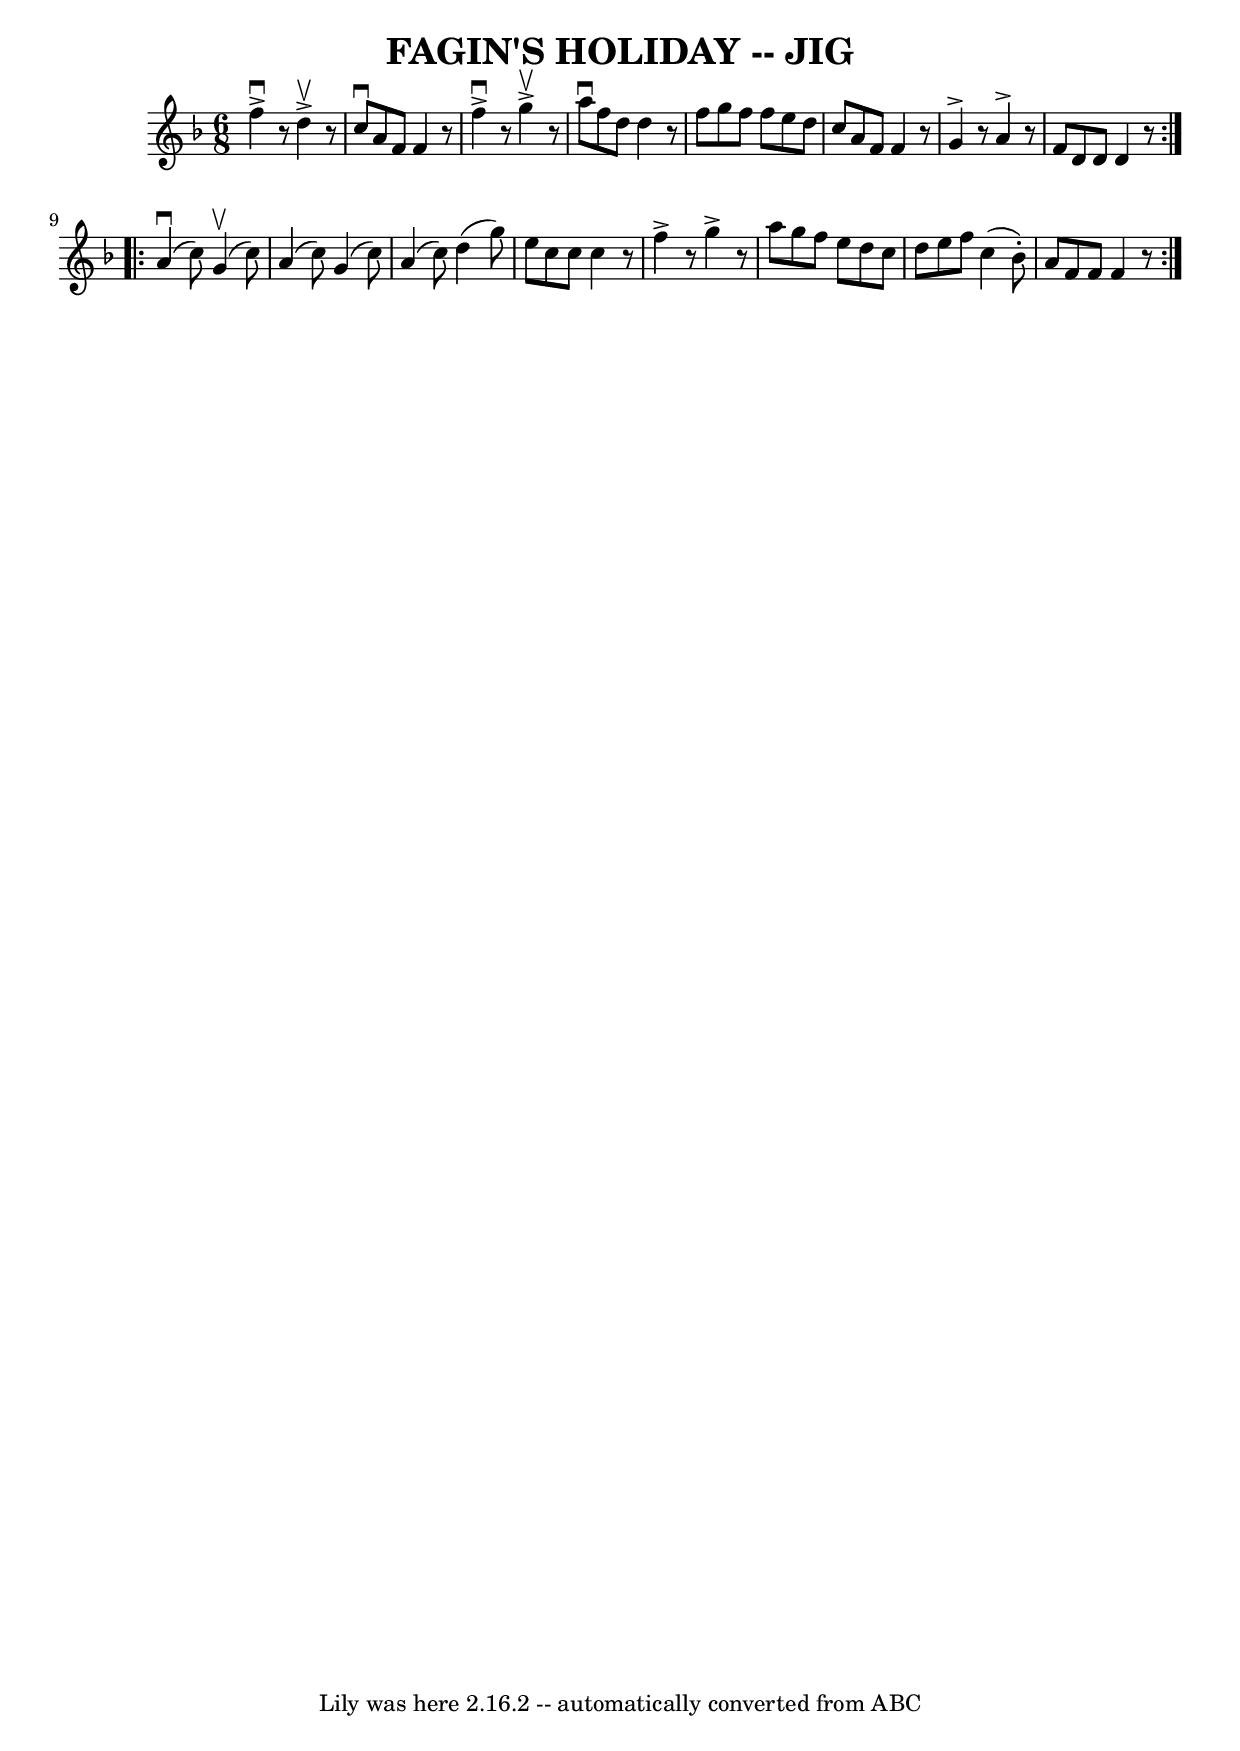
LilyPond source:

\version "2.16.2"
\include "Mammoth.ily"
\header {
  %% book = "Ryan's Mammoth Collection of Fiddle Tunes"
  crossRefNumber = "1"
  footnotes = ""
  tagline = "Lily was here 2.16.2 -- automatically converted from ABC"
  title = "FAGIN'S HOLIDAY -- JIG"

}
voicedefault =  {



  \repeat volta 2 {

    \time 6/8 
    \key f \major
    f''4^\downbow^\accent   r8 d''4^\upbow^\accent   
    r8   |
    c''8^\downbow a'8 f'8 f'4    r8   |
    f''4^\downbow^\accent   r8 g''4^\upbow^\accent   r8   |
    a''8^\downbow  
    f''8 d''8 d''4    r8       |
    f''8 g''8 f''8 f''8    
    e''8 d''8    |
    c''8 a'8 f'8 f'4    r8   |
    g'4^\accent   r8 a'4^\accent   r8   |
    f'8 d'8 d'8 d'4    r8   

  }     
  \repeat volta 2 {
    a'4 (^\downbow c''8) g'4 (^\upbow c''8-)   |
    a'4 (c''8) g'4 (c''8)   |
    a'4 (c''8-) d''4 (g''8)   |
    e''8 c''8 c''8 c''4    r8       
    |
    f''4^\accent   r8 g''4^\accent   r8   |
    a''8 g''8    
    f''8 e''8 d''8 c''8    |
    d''8 e''8 f''8 c''4 (
    bes'8-.)   |
    a'8 f'8 f'8 f'4    r8   
  }   

}

\score{
  <<

    \context Staff="default"
    {
      \voicedefault 
      
    }

  >>
  \layout {
    
  }
  \midi {
  }

}
